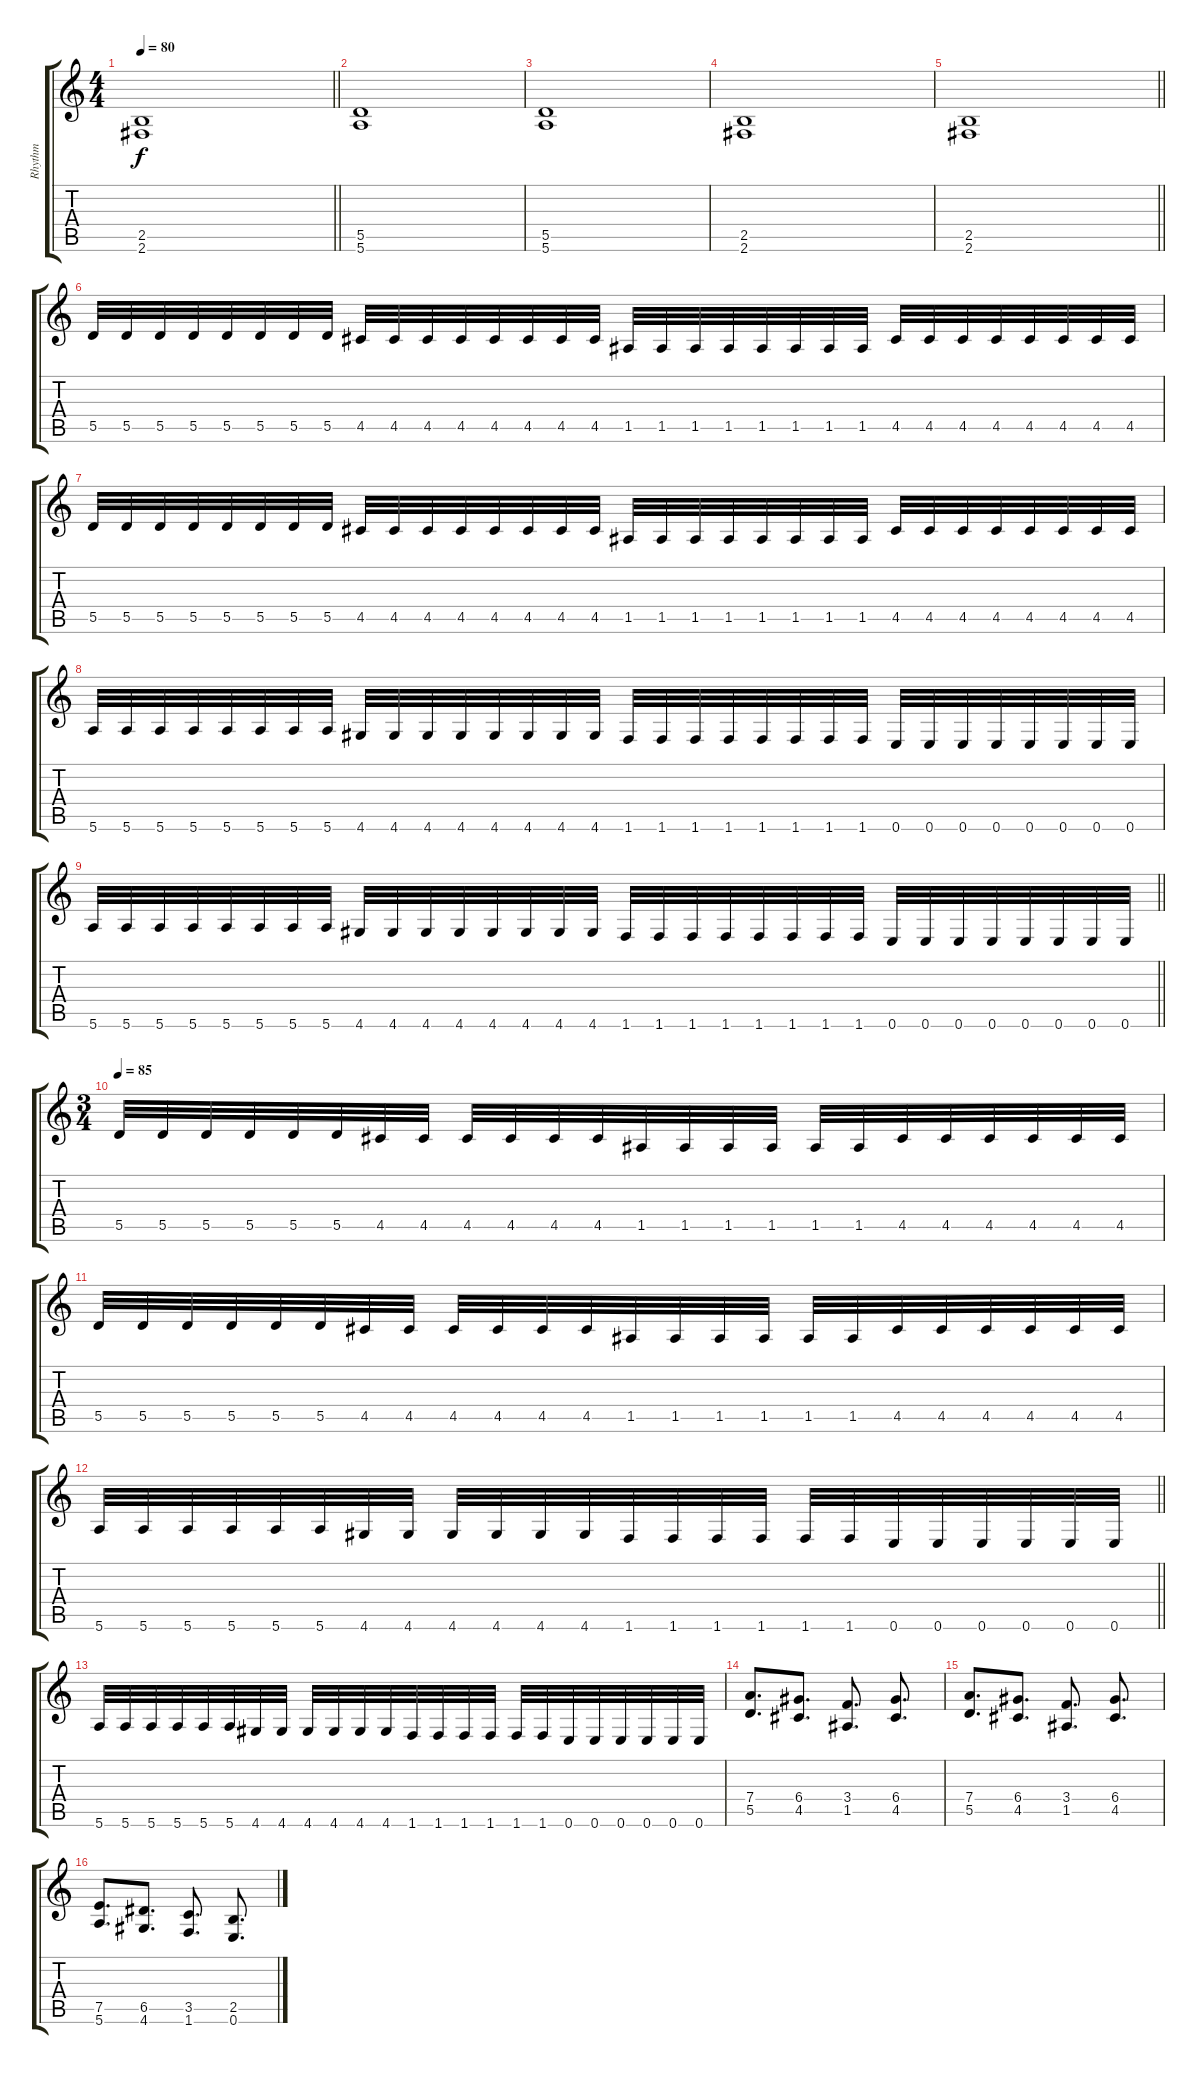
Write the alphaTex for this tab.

\track ("Rhythm" "Rhythm") {instrument distortionguitar}
\staff {score tabs}
\tuning (E4 B3 G3 D3 A2 E2) {hide}
\ts (4 4)
\tempo 80
\clef g2
\barLineRight lightlight
\ks c
(2.5 2.6).1{dy f} |
(5.5 5.6).1 |
(5.5 5.6).1 |
(2.5 2.6).1 |
\barLineRight lightlight
(2.5 2.6).1 |
5.5.32 5.5.32 5.5.32 5.5.32 5.5.32 5.5.32 5.5.32 5.5.32 4.5.32 4.5.32 4.5.32 4.5.32 4.5.32 4.5.32 4.5.32 4.5.32 1.5.32 1.5.32 1.5.32 1.5.32 1.5.32 1.5.32 1.5.32 1.5.32 4.5.32 4.5.32 4.5.32 4.5.32 4.5.32 4.5.32 4.5.32 4.5.32 |
5.5.32 5.5.32 5.5.32 5.5.32 5.5.32 5.5.32 5.5.32 5.5.32 4.5.32 4.5.32 4.5.32 4.5.32 4.5.32 4.5.32 4.5.32 4.5.32 1.5.32 1.5.32 1.5.32 1.5.32 1.5.32 1.5.32 1.5.32 1.5.32 4.5.32 4.5.32 4.5.32 4.5.32 4.5.32 4.5.32 4.5.32 4.5.32 |
5.6.32 5.6.32 5.6.32 5.6.32 5.6.32 5.6.32 5.6.32 5.6.32 4.6.32 4.6.32 4.6.32 4.6.32 4.6.32 4.6.32 4.6.32 4.6.32 1.6.32 1.6.32 1.6.32 1.6.32 1.6.32 1.6.32 1.6.32 1.6.32 0.6.32 0.6.32 0.6.32 0.6.32 0.6.32 0.6.32 0.6.32 0.6.32 |
\barLineRight lightlight
5.6.32 5.6.32 5.6.32 5.6.32 5.6.32 5.6.32 5.6.32 5.6.32 4.6.32 4.6.32 4.6.32 4.6.32 4.6.32 4.6.32 4.6.32 4.6.32 1.6.32 1.6.32 1.6.32 1.6.32 1.6.32 1.6.32 1.6.32 1.6.32 0.6.32 0.6.32 0.6.32 0.6.32 0.6.32 0.6.32 0.6.32 0.6.32 |
\ts (3 4)
\tempo 85
5.5.32 5.5.32 5.5.32 5.5.32 5.5.32 5.5.32 4.5.32 4.5.32 4.5.32 4.5.32 4.5.32 4.5.32 1.5.32 1.5.32 1.5.32 1.5.32 1.5.32 1.5.32 4.5.32 4.5.32 4.5.32 4.5.32 4.5.32 4.5.32 |
5.5.32 5.5.32 5.5.32 5.5.32 5.5.32 5.5.32 4.5.32 4.5.32 4.5.32 4.5.32 4.5.32 4.5.32 1.5.32 1.5.32 1.5.32 1.5.32 1.5.32 1.5.32 4.5.32 4.5.32 4.5.32 4.5.32 4.5.32 4.5.32 |
\barLineRight lightlight
5.6.32 5.6.32 5.6.32 5.6.32 5.6.32 5.6.32 4.6.32 4.6.32 4.6.32 4.6.32 4.6.32 4.6.32 1.6.32 1.6.32 1.6.32 1.6.32 1.6.32 1.6.32 0.6.32 0.6.32 0.6.32 0.6.32 0.6.32 0.6.32 |
5.6.32 5.6.32 5.6.32 5.6.32 5.6.32 5.6.32 4.6.32 4.6.32 4.6.32 4.6.32 4.6.32 4.6.32 1.6.32 1.6.32 1.6.32 1.6.32 1.6.32 1.6.32 0.6.32 0.6.32 0.6.32 0.6.32 0.6.32 0.6.32 |
(7.4 5.5).8{d} (6.4 4.5).8{d} (3.4 1.5).8{d} (6.4 4.5).8{d} |
(7.4 5.5).8{d} (6.4 4.5).8{d} (3.4 1.5).8{d} (6.4 4.5).8{d} |
(7.5 5.6).8{d} (6.5 4.6).8{d} (3.5 1.6).8{d} (2.5 0.6).8{d}
